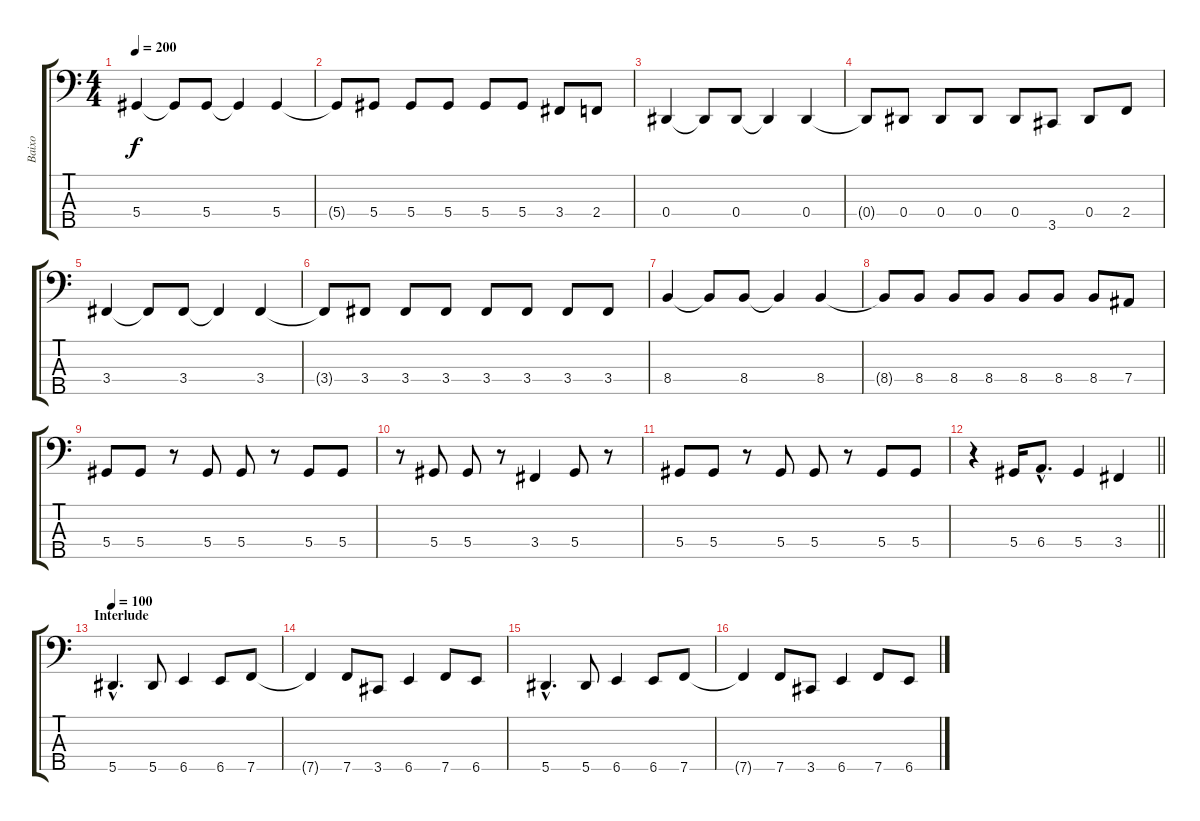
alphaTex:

\track ("Baixo" "Baixo") {instrument electricbassfinger}
\staff {score tabs}
\tuning (Gb2 Db2 Ab1 Eb1 Bb0) {hide}
\ts (4 4)
\tempo 200
\clef f4
\ks c
5.4.4{dy f} 5.4{t}.8 5.4.8 5.4{t}.4 5.4.4 |
5.4{t}.8 5.4.8 5.4.8 5.4.8 5.4.8 5.4.8 3.4.8 2.4.8 |
0.4.4 0.4{t}.8 0.4.8 0.4{t}.4 0.4.4 |
0.4{t}.8 0.4.8 0.4.8 0.4.8 0.4.8 3.5.8 0.4.8 2.4.8 |
3.4.4 3.4{t}.8 3.4.8 3.4{t}.4 3.4.4 |
3.4{t}.8 3.4.8 3.4.8 3.4.8 3.4.8 3.4.8 3.4.8 3.4.8 |
8.4.4 8.4{t}.8 8.4.8 8.4{t}.4 8.4.4 |
8.4{t}.8 8.4.8 8.4.8 8.4.8 8.4.8 8.4.8 8.4.8 7.4.8 |
5.4.8 5.4.8 r.8 5.4.8 5.4.8 r.8 5.4.8 5.4.8 |
r.8 5.4.8 5.4.8 r.8 3.4.4 5.4.8 r.8 |
5.4.8 5.4.8 r.8 5.4.8 5.4.8 r.8 5.4.8 5.4.8 |
\barLineRight lightlight
r.4 5.4.16 6.4{hac}.8{d} 5.4.4 3.4.4 |
\section ("" "Interlude")
\tempo 100
5.5{hac}.4{d} 5.5.8 6.5.4 6.5.8 7.5.8 |
7.5{t}.4 7.5.8 3.5.8 6.5.4 7.5.8 6.5.8 |
5.5{hac}.4{d} 5.5.8 6.5.4 6.5.8 7.5.8 |
7.5{t}.4 7.5.8 3.5.8 6.5.4 7.5.8 6.5.8
